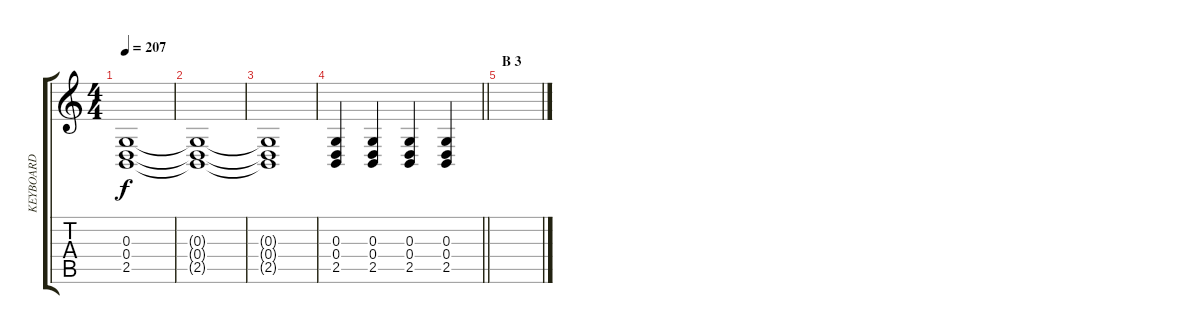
\track ("KEYBOARD" "KEYBOARD") {instrument stringensemble1}
\staff {score tabs}
\tuning (E4 B3 G3 D3 A2 E2) {hide}
\ts (4 4)
\tempo 207
\clef g2
\ks c
(0.3 0.4 2.5).1{dy f} |
(0.3{t} 0.4{t} 2.5{t}).1 |
(0.3{t} 0.4{t} 2.5{t}).1 |
\barLineRight lightlight
(0.3 0.4 2.5).4 (0.3 0.4 2.5).4 (0.3 0.4 2.5).4 (0.3 0.4 2.5).4 |
\section ("" "B 3")
